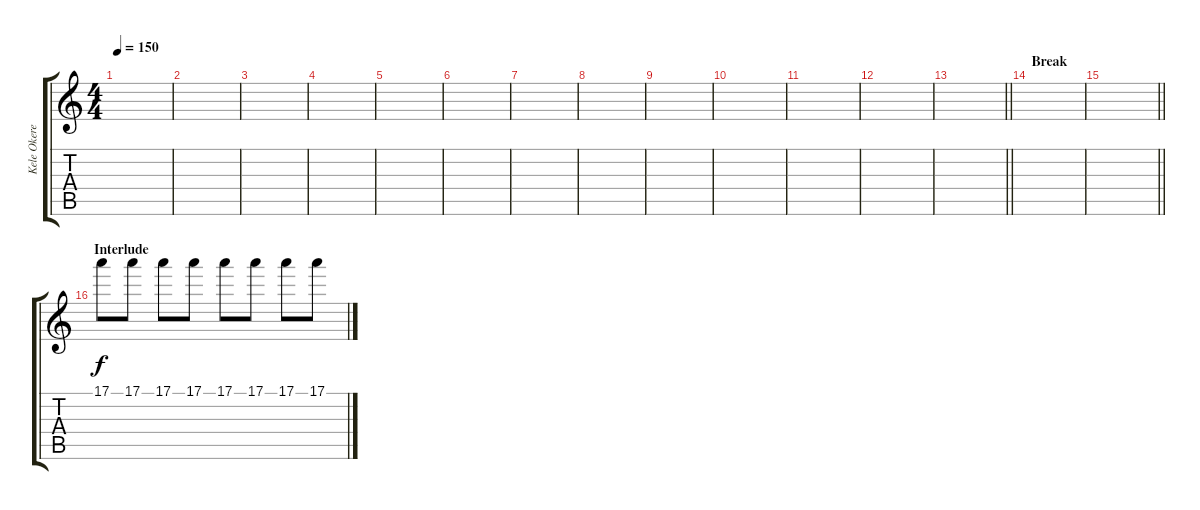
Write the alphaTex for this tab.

\track ("Kele Okereke" "Kele Okere") {instrument electricguitarclean}
\staff {score tabs}
\tuning (E4 B3 G3 D3 A2 E2) {hide}
\ts (4 4)
\tempo 150
\clef g2
\ks c
|
|
|
|
|
|
|
|
|
|
|
|
\barLineRight lightlight
|
\section ("" "Break")
|
\barLineRight lightlight
|
\section ("" "Interlude")
17.1.8{volume 1} 17.1.8 17.1.8 17.1.8 17.1.8 17.1.8 17.1.8 17.1.8
